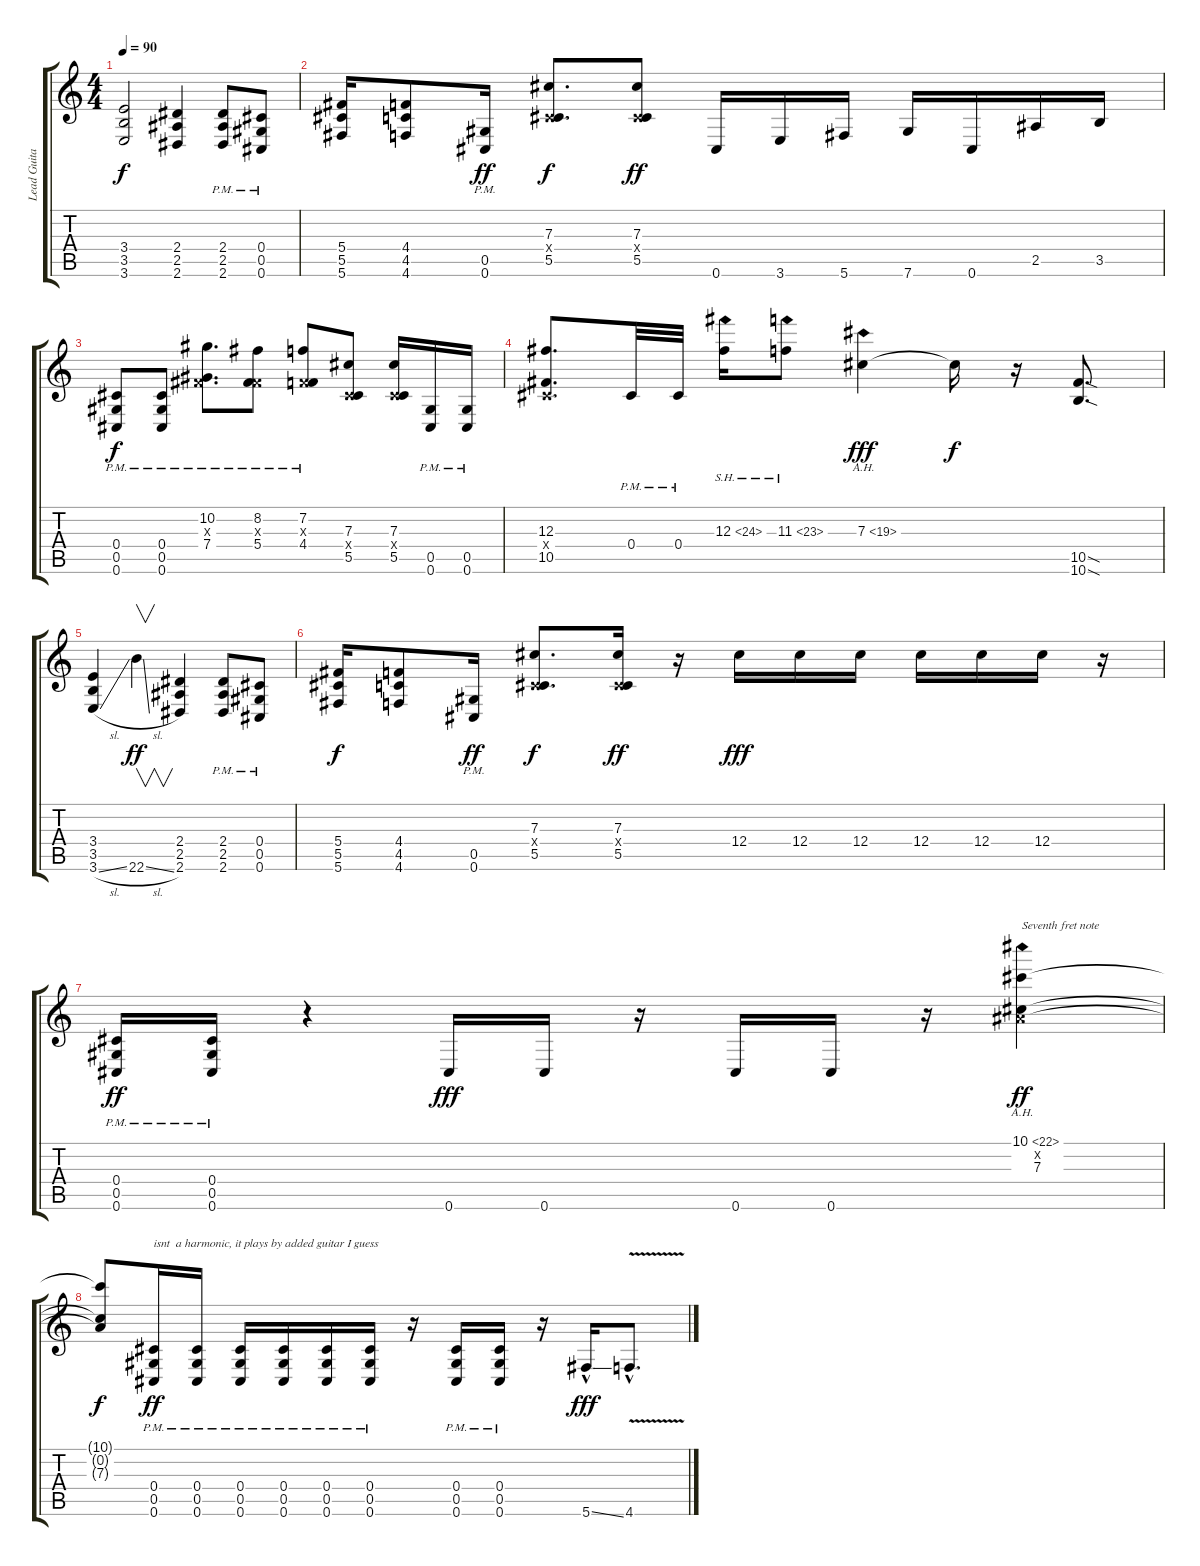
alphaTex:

\track ("Lead Guitar" "Lead Guita") {instrument distortionguitar}
\staff {score tabs}
\tuning (Eb4 Bb3 Gb3 Db3 Ab2 Db2) {hide}
\ts (4 4)
\tempo 90
\clef g2
\ks c
(3.4 3.5 3.6).2{dy f} (2.4 2.5 2.6).4 (2.4{pm} 2.5{pm} 2.6{pm}).8 (0.4{pm} 0.5{pm} 0.6{pm}).8 |
(5.4 5.5 5.6).16 (4.4 4.5 4.6).8 (0.5{pm} 0.6{pm}).16{dy ff} (7.3 0.4{x} 5.5).8{d dy f} (7.3 0.4{x} 5.5).8{dy ff} 0.6.16 3.6.16 5.6.16 7.6.16 0.6.16 2.5.16 3.5.16 |
(0.4{pm} 0.5{pm} 0.6{pm}).8{dy f} (0.4{pm} 0.5{pm} 0.6{pm}).8 (10.2{pm} 0.3{x} 7.4{pm}).8{d} (8.2{pm} 0.3{x} 5.4{pm}).8 (7.2{pm} 0.3{x} 4.4{pm}).8 (7.3 0.4{x} 5.5).8 (7.3 0.4{x} 5.5).16 (0.5{pm} 0.6{pm}).16 (0.5{pm} 0.6{pm}).16 |
(12.3 0.4{x} 10.5).8{d} 0.4{pm}.32 0.4{pm}.32 12.3{sh 12}.16 11.3{sh 12}.8 7.3{ah 12}.4{dy fff} 7.3{t}.16{dy f} r.16 (10.5{sod} 10.6{sod}).8{d} |
(3.4 3.5 3.6{sl}).4 22.6{sl}.4{v dy ff} (2.4 2.5 2.6).4 (2.4{pm} 2.5{pm} 2.6{pm}).8 (0.4{pm} 0.5{pm} 0.6{pm}).8 |
(5.4 5.5 5.6).16{dy f} (4.4 4.5 4.6).8 (0.5{pm} 0.6{pm}).16{dy ff} (7.3 0.4{x} 5.5).8{d dy f} (7.3 0.4{x} 5.5).16{dy ff} r.16 12.4.16{dy fff} 12.4.16 12.4.16 12.4.16 12.4.16 12.4.16 r.16 |
(0.4{pm} 0.5{pm} 0.6{pm}).16{dy ff} (0.4{pm} 0.5{pm} 0.6{pm}).16 r.4 0.6.16{dy fff} 0.6.16 r.16 0.6.16 0.6.16 r.16 (10.1{ah 12} 0.2{x} 7.3).4{txt "Seventh fret note " dy ff instrument guitarharmonics} |
(10.1{t} 0.2{t} 7.3{t}).8{dy f} (0.4{pm} 0.5{pm} 0.6{pm}).16{txt "isnt  a harmonic, it plays by added guitar I guess" dy ff instrument distortionguitar} (0.4{pm} 0.5{pm} 0.6{pm}).16 (0.4{pm} 0.5{pm} 0.6{pm}).16 (0.4{pm} 0.5{pm} 0.6{pm}).16 (0.4{pm} 0.5{pm} 0.6{pm}).16 (0.4{pm} 0.5{pm} 0.6{pm}).16 r.16 (0.4{pm} 0.5{pm} 0.6{pm}).16 (0.4{pm} 0.5{pm} 0.6{pm}).16 r.16 5.6{ss hac}.16{dy fff} 4.6{v hac}.8{d}
